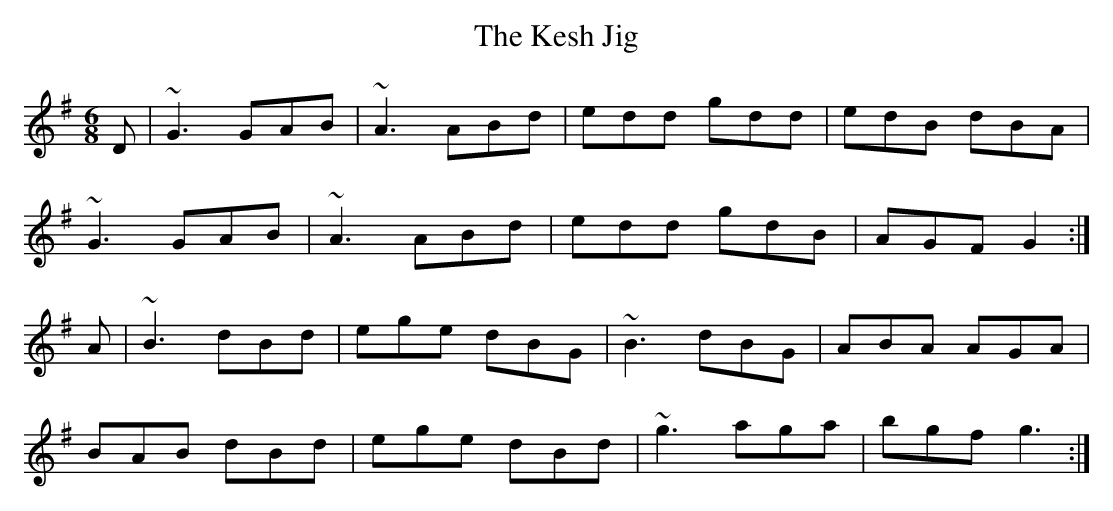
X:1
T:Kesh Jig, The
M:6/8
K:G
D|~G3 GAB|~A3 ABd|edd gdd|edB dBA|
~G3 GAB|~A3 ABd|edd gdB|AGF G2:|
A|~B3 dBd|ege dBG|~B3 dBG|ABA AGA|
BAB dBd|ege dBd|~g3 aga|bgf g3:|
